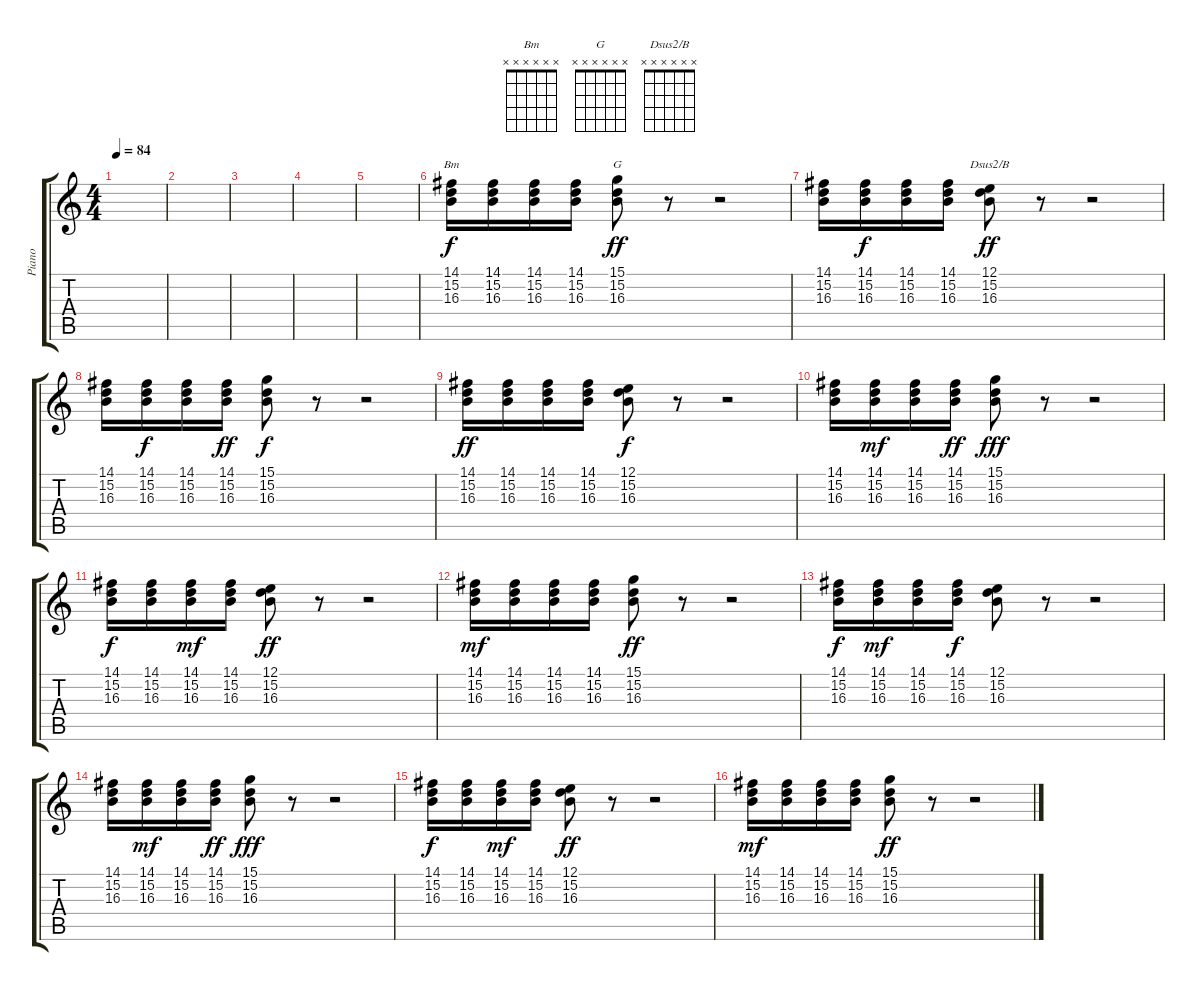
\track ("Piano" "Piano") {instrument acousticgrandpiano}
\staff {score tabs}
\tuning (E4 B3 G3 D3 A2 E2) {hide}
\chord ("Bm" x x x x x x) {firstfret 0}
\chord ("G" x x x x x x) {firstfret 0}
\chord ("Dsus2/B" x x x x x x) {firstfret 0}
\ts (4 4)
\tempo 84
\clef g2
\ks c
|
|
|
|
|
(14.1 15.2 16.3).16{ch "Bm"} (14.1 15.2 16.3).16 (14.1 15.2 16.3).16 (14.1 15.2 16.3).16{dy f} (15.1 15.2 16.3).8{ch "G" dy ff} r.8 r.2 |
(14.1 15.2 16.3).16 (14.1 15.2 16.3).16{dy f} (14.1 15.2 16.3).16 (14.1 15.2 16.3).16 (12.1 15.2 16.3).8{ch "Dsus2/B" dy ff} r.8 r.2 |
(14.1 15.2 16.3).16 (14.1 15.2 16.3).16{dy f} (14.1 15.2 16.3).16 (14.1 15.2 16.3).16{dy ff} (15.1 15.2 16.3).8{dy f} r.8 r.2 |
(14.1 15.2 16.3).16{dy ff} (14.1 15.2 16.3).16 (14.1 15.2 16.3).16 (14.1 15.2 16.3).16 (12.1 15.2 16.3).8{dy f} r.8 r.2 |
(14.1 15.2 16.3).16 (14.1 15.2 16.3).16{dy mf} (14.1 15.2 16.3).16 (14.1 15.2 16.3).16{dy ff} (15.1 15.2 16.3).8{dy fff} r.8 r.2 |
(14.1 15.2 16.3).16{dy f} (14.1 15.2 16.3).16 (14.1 15.2 16.3).16{dy mf} (14.1 15.2 16.3).16 (12.1 15.2 16.3).8{dy ff} r.8 r.2 |
(14.1 15.2 16.3).16{dy mf} (14.1 15.2 16.3).16 (14.1 15.2 16.3).16 (14.1 15.2 16.3).16 (15.1 15.2 16.3).8{dy ff} r.8 r.2 |
(14.1 15.2 16.3).16{dy f} (14.1 15.2 16.3).16{dy mf} (14.1 15.2 16.3).16 (14.1 15.2 16.3).16{dy f} (12.1 15.2 16.3).8 r.8 r.2 |
(14.1 15.2 16.3).16 (14.1 15.2 16.3).16{dy mf} (14.1 15.2 16.3).16 (14.1 15.2 16.3).16{dy ff} (15.1 15.2 16.3).8{dy fff} r.8 r.2 |
(14.1 15.2 16.3).16{dy f} (14.1 15.2 16.3).16 (14.1 15.2 16.3).16{dy mf} (14.1 15.2 16.3).16 (12.1 15.2 16.3).8{dy ff} r.8 r.2 |
(14.1 15.2 16.3).16{dy mf} (14.1 15.2 16.3).16 (14.1 15.2 16.3).16 (14.1 15.2 16.3).16 (15.1 15.2 16.3).8{dy ff} r.8 r.2
